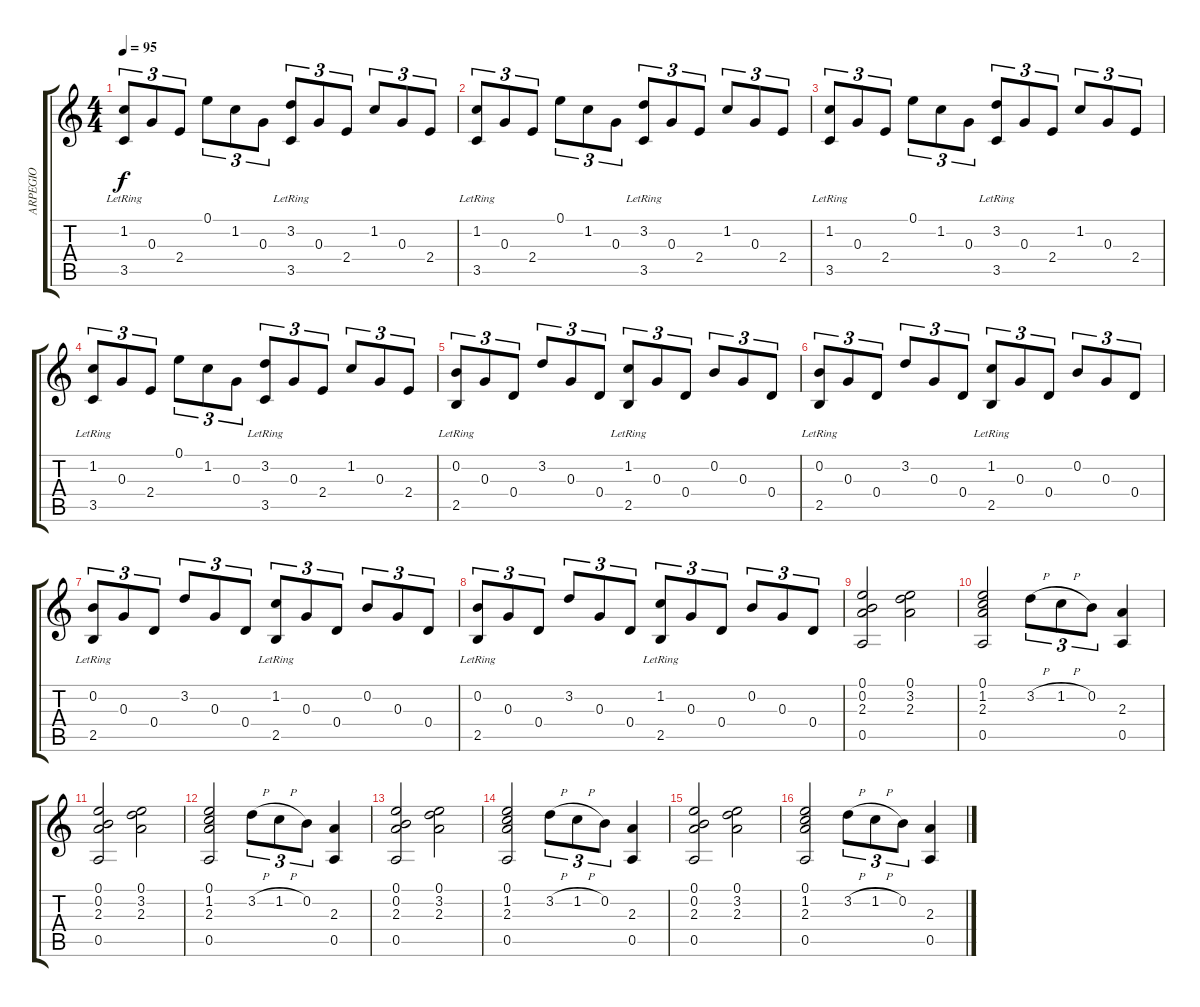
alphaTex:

\track ("ARPEGIO" "ARPEGIO") {instrument acousticguitarnylon}
\staff {score tabs}
\tuning (E4 B3 G3 D3 A2 E2) {hide}
\ts (4 4)
\tempo 95
\clef g2
\ks c
(1.2 3.5{lr}).8{tu (3 2) dy f} 0.3.8{tu (3 2)} 2.4.8{tu (3 2)} 0.1.8{tu (3 2)} 1.2.8{tu (3 2)} 0.3.8{tu (3 2)} (3.2 3.5{lr}).8{tu (3 2)} 0.3.8{tu (3 2)} 2.4.8{tu (3 2)} 1.2.8{tu (3 2)} 0.3.8{tu (3 2)} 2.4.8{tu (3 2)} |
(1.2 3.5{lr}).8{tu (3 2)} 0.3.8{tu (3 2)} 2.4.8{tu (3 2)} 0.1.8{tu (3 2)} 1.2.8{tu (3 2)} 0.3.8{tu (3 2)} (3.2 3.5{lr}).8{tu (3 2)} 0.3.8{tu (3 2)} 2.4.8{tu (3 2)} 1.2.8{tu (3 2)} 0.3.8{tu (3 2)} 2.4.8{tu (3 2)} |
(1.2 3.5{lr}).8{tu (3 2)} 0.3.8{tu (3 2)} 2.4.8{tu (3 2)} 0.1.8{tu (3 2)} 1.2.8{tu (3 2)} 0.3.8{tu (3 2)} (3.2 3.5{lr}).8{tu (3 2)} 0.3.8{tu (3 2)} 2.4.8{tu (3 2)} 1.2.8{tu (3 2)} 0.3.8{tu (3 2)} 2.4.8{tu (3 2)} |
(1.2 3.5{lr}).8{tu (3 2)} 0.3.8{tu (3 2)} 2.4.8{tu (3 2)} 0.1.8{tu (3 2)} 1.2.8{tu (3 2)} 0.3.8{tu (3 2)} (3.2 3.5{lr}).8{tu (3 2)} 0.3.8{tu (3 2)} 2.4.8{tu (3 2)} 1.2.8{tu (3 2)} 0.3.8{tu (3 2)} 2.4.8{tu (3 2)} |
(0.2 2.5{lr}).8{tu (3 2)} 0.3.8{tu (3 2)} 0.4.8{tu (3 2)} 3.2.8{tu (3 2)} 0.3.8{tu (3 2)} 0.4.8{tu (3 2)} (1.2 2.5{lr}).8{tu (3 2)} 0.3.8{tu (3 2)} 0.4.8{tu (3 2)} 0.2.8{tu (3 2)} 0.3.8{tu (3 2)} 0.4.8{tu (3 2)} |
(0.2 2.5{lr}).8{tu (3 2)} 0.3.8{tu (3 2)} 0.4.8{tu (3 2)} 3.2.8{tu (3 2)} 0.3.8{tu (3 2)} 0.4.8{tu (3 2)} (1.2 2.5{lr}).8{tu (3 2)} 0.3.8{tu (3 2)} 0.4.8{tu (3 2)} 0.2.8{tu (3 2)} 0.3.8{tu (3 2)} 0.4.8{tu (3 2)} |
(0.2 2.5{lr}).8{tu (3 2)} 0.3.8{tu (3 2)} 0.4.8{tu (3 2)} 3.2.8{tu (3 2)} 0.3.8{tu (3 2)} 0.4.8{tu (3 2)} (1.2 2.5{lr}).8{tu (3 2)} 0.3.8{tu (3 2)} 0.4.8{tu (3 2)} 0.2.8{tu (3 2)} 0.3.8{tu (3 2)} 0.4.8{tu (3 2)} |
(0.2 2.5{lr}).8{tu (3 2)} 0.3.8{tu (3 2)} 0.4.8{tu (3 2)} 3.2.8{tu (3 2)} 0.3.8{tu (3 2)} 0.4.8{tu (3 2)} (1.2 2.5{lr}).8{tu (3 2)} 0.3.8{tu (3 2)} 0.4.8{tu (3 2)} 0.2.8{tu (3 2)} 0.3.8{tu (3 2)} 0.4.8{tu (3 2)} |
(0.1 0.2 2.3 0.5).2 (0.1 3.2 2.3).2 |
(0.1 1.2 2.3 0.5).2 3.2{h}.8{tu (3 2)} 1.2{h}.8{tu (3 2)} 0.2.8{tu (3 2)} (2.3 0.5).4 |
(0.1 0.2 2.3 0.5).2 (0.1 3.2 2.3).2 |
(0.1 1.2 2.3 0.5).2 3.2{h}.8{tu (3 2)} 1.2{h}.8{tu (3 2)} 0.2.8{tu (3 2)} (2.3 0.5).4 |
(0.1 0.2 2.3 0.5).2 (0.1 3.2 2.3).2 |
(0.1 1.2 2.3 0.5).2 3.2{h}.8{tu (3 2)} 1.2{h}.8{tu (3 2)} 0.2.8{tu (3 2)} (2.3 0.5).4 |
(0.1 0.2 2.3 0.5).2 (0.1 3.2 2.3).2 |
(0.1 1.2 2.3 0.5).2 3.2{h}.8{tu (3 2)} 1.2{h}.8{tu (3 2)} 0.2.8{tu (3 2)} (2.3 0.5).4
